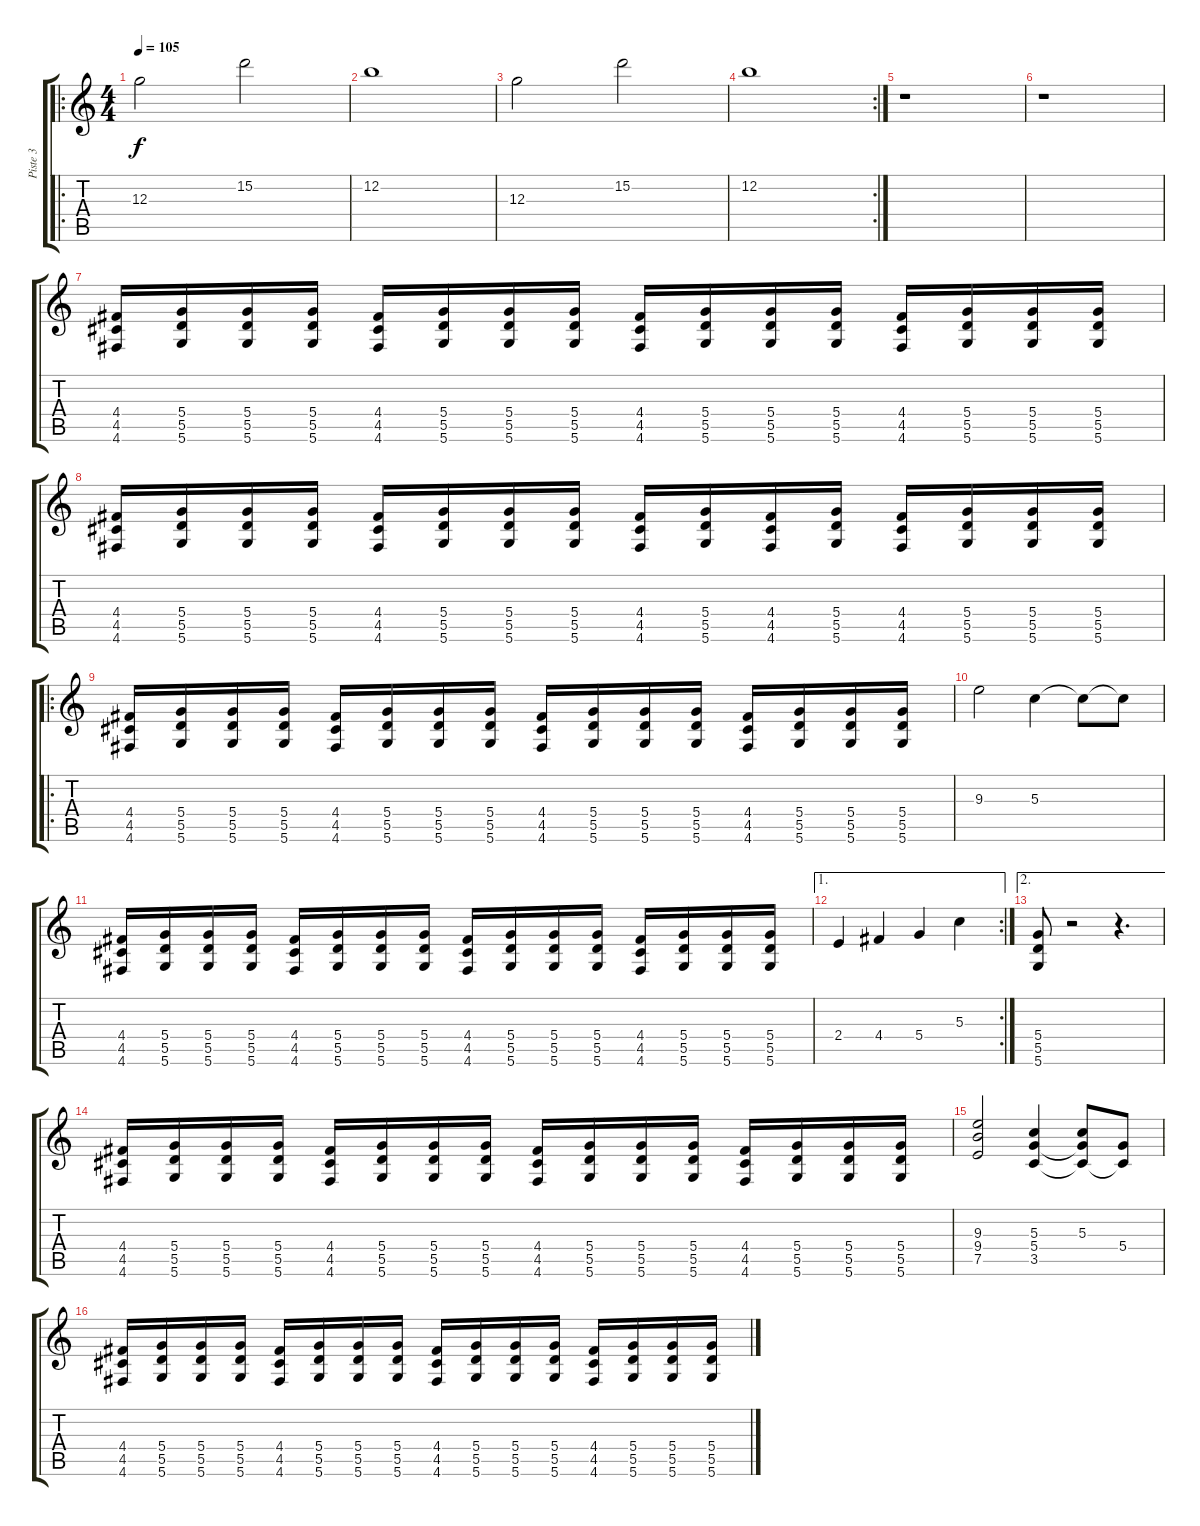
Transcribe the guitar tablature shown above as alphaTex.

\track ("Piste 3" "Piste 3") {instrument distortionguitar}
\staff {score tabs}
\tuning (E4 B3 G3 D3 A2 D2) {hide}
\ro
\ts (4 4)
\tempo 105
\clef g2
\ks c
12.3.2{dy f instrument distortionguitar} 15.2.2 |
12.2.1 |
12.3.2 15.2.2 |
\rc 2
12.2.1 |
r.1 |
r.1 |
(4.4 4.5 4.6).16 (5.4 5.5 5.6).16 (5.4 5.5 5.6).16 (5.4 5.5 5.6).16 (4.4 4.5 4.6).16 (5.4 5.5 5.6).16 (5.4 5.5 5.6).16 (5.4 5.5 5.6).16 (4.4 4.5 4.6).16 (5.4 5.5 5.6).16 (5.4 5.5 5.6).16 (5.4 5.5 5.6).16 (4.4 4.5 4.6).16 (5.4 5.5 5.6).16 (5.4 5.5 5.6).16 (5.4 5.5 5.6).16 |
(4.4 4.5 4.6).16 (5.4 5.5 5.6).16 (5.4 5.5 5.6).16 (5.4 5.5 5.6).16 (4.4 4.5 4.6).16 (5.4 5.5 5.6).16 (5.4 5.5 5.6).16 (5.4 5.5 5.6).16 (4.4 4.5 4.6).16 (5.4 5.5 5.6).16 (4.4 4.5 4.6).16 (5.4 5.5 5.6).16 (4.4 4.5 4.6).16 (5.4 5.5 5.6).16 (5.4 5.5 5.6).16 (5.4 5.5 5.6).16 |
\ro
(4.4 4.5 4.6).16 (5.4 5.5 5.6).16 (5.4 5.5 5.6).16 (5.4 5.5 5.6).16 (4.4 4.5 4.6).16 (5.4 5.5 5.6).16 (5.4 5.5 5.6).16 (5.4 5.5 5.6).16 (4.4 4.5 4.6).16 (5.4 5.5 5.6).16 (5.4 5.5 5.6).16 (5.4 5.5 5.6).16 (4.4 4.5 4.6).16 (5.4 5.5 5.6).16 (5.4 5.5 5.6).16 (5.4 5.5 5.6).16 |
9.3.2 5.3.4 5.3{t}.8 5.3{t}.8 |
(4.4 4.5 4.6).16 (5.4 5.5 5.6).16 (5.4 5.5 5.6).16 (5.4 5.5 5.6).16 (4.4 4.5 4.6).16 (5.4 5.5 5.6).16 (5.4 5.5 5.6).16 (5.4 5.5 5.6).16 (4.4 4.5 4.6).16 (5.4 5.5 5.6).16 (5.4 5.5 5.6).16 (5.4 5.5 5.6).16 (4.4 4.5 4.6).16 (5.4 5.5 5.6).16 (5.4 5.5 5.6).16 (5.4 5.5 5.6).16 |
\ae 1
\rc 2
2.4.4 4.4.4 5.4.4 5.3.4 |
\ae 2
(5.4 5.5 5.6).8 r.2 r.4{d} |
(4.4 4.5 4.6).16 (5.4 5.5 5.6).16 (5.4 5.5 5.6).16 (5.4 5.5 5.6).16 (4.4 4.5 4.6).16 (5.4 5.5 5.6).16 (5.4 5.5 5.6).16 (5.4 5.5 5.6).16 (4.4 4.5 4.6).16 (5.4 5.5 5.6).16 (5.4 5.5 5.6).16 (5.4 5.5 5.6).16 (4.4 4.5 4.6).16 (5.4 5.5 5.6).16 (5.4 5.5 5.6).16 (5.4 5.5 5.6).16 |
(9.3 9.4 7.5).2 (5.3 5.4 3.5).4 (5.3 5.4{t} 3.5{t}).8 (5.4 3.5{t}).8 |
(4.4 4.5 4.6).16 (5.4 5.5 5.6).16 (5.4 5.5 5.6).16 (5.4 5.5 5.6).16 (4.4 4.5 4.6).16 (5.4 5.5 5.6).16 (5.4 5.5 5.6).16 (5.4 5.5 5.6).16 (4.4 4.5 4.6).16 (5.4 5.5 5.6).16 (5.4 5.5 5.6).16 (5.4 5.5 5.6).16 (4.4 4.5 4.6).16 (5.4 5.5 5.6).16 (5.4 5.5 5.6).16 (5.4 5.5 5.6).16
